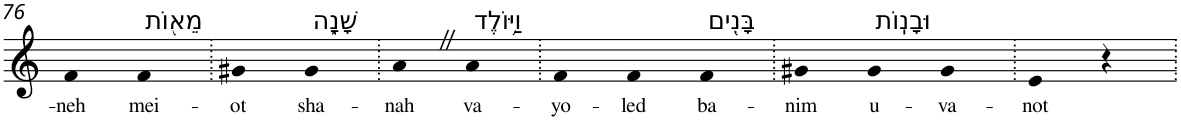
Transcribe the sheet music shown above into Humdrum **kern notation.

**kern	**text
*part1	*part1
*staff1	*staff1
*I"Piano	*
*I'Pno	*
!!LO:PB:g=z
*clefG2	*
*k[]	*
=76	=76
!	!LO:LY:b
4f	-neh
!LO:TX:a:t=מֵא֖וֹת	!
!	!LO:LY:b
4f	mei-
=77.	=77.
!	!LO:LY:b
4g#X	-ot
!LO:TX:a:t=שָׁנָ֑ה	!
!	!LO:LY:b
4g#	sha-
=78.	=78.
!	!LO:LY:b
4aZ	-nah
!LO:TX:a:t=וַיּ֥וֹלֶד	!
!	!LO:LY:b
4a	va-
=79.	=79.
!	!LO:LY:b
4f	-yo-
!	!LO:LY:b
4f	-led
!LO:TX:a:t=בָּנִ֖ים	!
!	!LO:LY:b
4f	ba-
=80.	=80.
!	!LO:LY:b
4g#X	-nim
!LO:TX:a:t=וּבָנֽוֹת	!
!	!LO:LY:b
4g#	u-
!	!LO:LY:b
4g#	-va-
=81.	=81.
!	!LO:LY:b
4e	-not
4r	.
=.	=.
*-	*-
